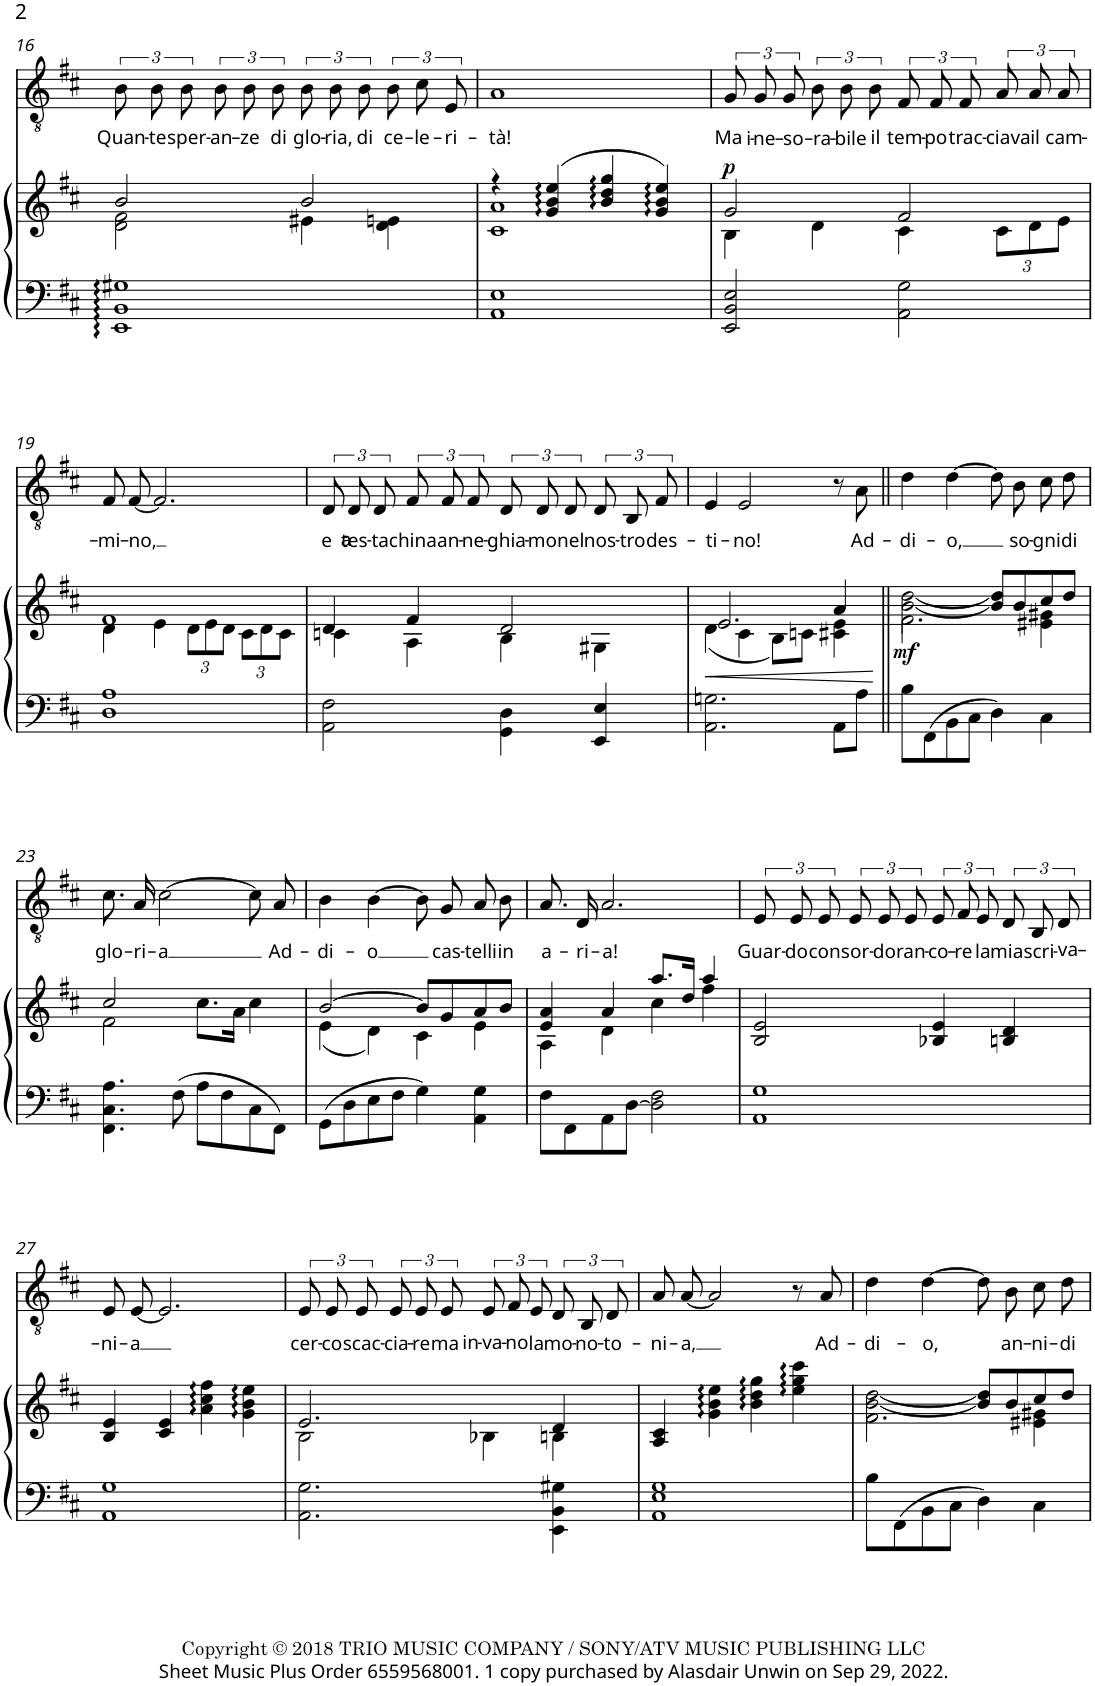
**kern	**kern	**dynam	**kern	**text	**text
*part2	*part2	*part2	*part1	*part1	*part1
*staff3	*staff2	*staff2/3	*staff1	*staff1	*staff1
*I"Piano	*	*	*I"Tenor	*	*
*I'Pno	*	*	*	*	*
!!LO:PB:g=z
*clefF4	*clefG2	*	*clefGv2	*	*
*k[f#c#]	*k[f#c#]	*	*k[f#c#]	*	*
*M4/4	*M4/4	*	*M4/4	*	*
=16	=16	=16	=16	=16	=16
*	*^	*	*	*	*
!	!	!	!	!	!LO:LY:b	!
1EE 1BB 1G#X	2b/	2d\ 2f#\	.	12B\L	Quan-	.
!	!	!	!	!	!LO:LY:b	!
.	.	.	.	12B\	-te	.
!	!	!	!	!	!LO:LY:b	!
.	.	.	.	12B\J	sper-	.
!	!	!	!	!	!LO:LY:b	!
.	.	.	.	12B\L	-an-	.
!	!	!	!	!	!LO:LY:b	!
.	.	.	.	12B\	-ze	.
!	!	!	!	!	!LO:LY:b	!
.	.	.	.	12B\J	di	.
!	!	!	!	!	!LO:LY:b	!
.	2b/	4e#X\	.	12B\L	glo-	.
!	!	!	!	!	!LO:LY:b	!
.	.	.	.	12B\	-ria,	.
!	!	!	!	!	!LO:LY:b	!
.	.	.	.	12B\J	di	.
!	!	!	!	!	!LO:LY:b	!
.	.	4d\ 4en\	.	12B/L	ce-	.
!	!	!	!	!	!LO:LY:b	!
.	.	.	.	12c#/	-le-	.
!	!	!	!	!	!LO:LY:b	!
.	.	.	.	12E/J	-ri-	.
=17	=17	=17	=17	=17	=17	=17
!	!	!	!	!	!LO:LY:b	!
1AA 1E	4r	1c# 1a	.	1A	-tà!	.
.	(4g/ 4b/ 4ee/	.	.	.	.	.
.	4b/ 4dd/ 4gg/	.	.	.	.	.
.	4g/ 4b/ 4ee/)	.	.	.	.	.
=18	=18	=18	=18	=18	=18	=18
!	!	!	!LO:DY:a	!	!LO:LY:b	!LO:LY:b
2EE/ 2BB/ 2E/	2g/	4B\	p	12G/L	Ma	i-
!	!	!	!	!	!	!LO:LY:b
.	.	.	.	12G/	.	-ne-
!	!	!	!	!	!	!LO:LY:b
.	.	.	.	12G/J	.	-so-
!	!	!	!	!	!	!LO:LY:b
.	.	4d\	.	12B\L	.	-ra-
!	!	!	!	!	!	!LO:LY:b
.	.	.	.	12B\	.	-bile
!	!	!	!	!	!LO:LY:b	!
.	.	.	.	12B\J	il	.
!	!	!	!	!	!LO:LY:b	!
2AA\ 2G\	2f#/	4c#\	.	12F#/L	tem-	.
!	!	!	!	!	!LO:LY:b	!
.	.	.	.	12F#/	-po	.
!	!	!	!	!	!LO:LY:b	!
.	.	.	.	12F#/J	trac-	.
*	*	*Xbrackettup	*	*	*	*
!	!	!	!	!	!LO:LY:b	!
.	.	12c#\L	.	12A/L	-ciava	.
!	!	!	!	!	!LO:LY:b	!
.	.	12d\	.	12A/	il	.
!	!	!	!	!	!LO:LY:b	!
.	.	12e\J	.	12A/J	cam-	.
!!LO:LB:g=z
=19	=19	=19	=19	=19	=19	=19
!	!	!	!	!	!LO:LY:b	!
1D 1A	1f#	4d\	.	8F#/L	-mi-	.
!	!	!	!	!	!LO:LY:b	!
.	.	.	.	[8F#/J	-no,	.
.	.	4e\	.	2.F#/]	.	.
.	.	12d\L	.	.	.	.
.	.	12e\	.	.	.	.
.	.	12d\J	.	.	.	.
.	.	12c#\L	.	.	.	.
.	.	12d\	.	.	.	.
.	.	12c#\J	.	.	.	.
=20	=20	=20	=20	=20	=20	=20
!	!	!	!	!	!LO:LY:b	!LO:LY:b
2AA\ 2F#\	4d/	4cn\	.	12D/L	e	a
!	!	!	!	!	!LO:LY:b	!
.	.	.	.	12D/	tes-	.
!	!	!	!	!	!LO:LY:b	!
.	.	.	.	12D/J	-ta	.
!	!	!	!	!	!LO:LY:b	!
.	4f#/	4A\	.	12F#/L	china	.
!	!	!	!	!	!LO:LY:b	!
.	.	.	.	12F#/	an-	.
!	!	!	!	!	!LO:LY:b	!
.	.	.	.	12F#/J	-ne-	.
!	!	!	!	!	!LO:LY:b	!
4GG\ 4D\	2d/	4B\	.	12D/L	-ghia-	.
!	!	!	!	!	!LO:LY:b	!
.	.	.	.	12D/	-mo	.
!	!	!	!	!	!LO:LY:b	!
.	.	.	.	12D/J	nel	.
!	!	!	!	!	!LO:LY:b	!
4EE/ 4E/	.	4G#X\	.	12D/L	nos-	.
!	!	!	!	!	!LO:LY:b	!
.	.	.	.	12BB/	-tro	.
!	!	!	!	!	!LO:LY:b	!
.	.	.	.	12F#/J	des-	.
=21	=21	=21	=21	=21	=21	=21
!	!	!	!	!	!LO:LY:b	!
2.AA\ 2.Gn\	2.e/	(4d\	.	4E/	-ti-	.
!	!	!	!	!	!LO:LY:b	!
.	.	4c#\	.	2E/	-no!	.
.	.	8B\L)	.	.	.	.
.	.	8cn\J	.	.	.	.
8AA\L	4a/	4c#X\ 4e\	.	8r	.	.
!	!	!	!	!	!LO:LY:b	!
8A\J	.	.	.	8A\	Ad-	.
=22||	=22||	=22||	=22||	=22||	=22||	=22||
!	!	!	!LO:DY:b	!	!LO:LY:b	!
8B\L	[2b\ [2dd\	2.f#\	mf	4d\	-di-	.
8FF#\	.	.	.	.	.	.
!	!	!	!	!	!LO:LY:b	!
8BB\	.	.	.	[4d\	-o,	.
8C#\J	.	.	.	.	.	.
4D\	8b/] 8dd/]L	.	.	8d\L]	.	.
!	!	!	!	!	!LO:LY:b	!
.	8b/	.	.	8B\J	so-	.
!	!	!	!	!	!LO:LY:b	!
4C#\	8cc#/	4e#X\ 4g#X\	.	8c#\L	-gni	.
!	!	!	!	!	!LO:LY:b	!
.	8dd/J	.	.	8d\J	di	.
!!LO:LB:g=z
=23	=23	=23	=23	=23	=23	=23
!	!	!	!	!	!LO:LY:b	!
4.FF#\ 4.C#\ 4.A\	2cc#/	2f#\	.	8.c#\L	glo-	.
!	!	!	!	!	!LO:LY:b	!
.	.	.	.	16A\Jk	-ri-	.
!	!	!	!	!	!LO:LY:b	!
.	.	.	.	[2c#\	-a	.
8F#\	.	.	.	.	.	.
8A\L	2ryy	8.cc#\L	.	.	.	.
8F#\	.	.	.	.	.	.
.	.	16a\Jk	.	.	.	.
8C#\	.	4cc#\	.	8c#\L]	.	.
!	!	!	!	!	!LO:LY:b	!
8FF#\J	.	.	.	8A\J	Ad-	.
=24	=24	=24	=24	=24	=24	=24
!	!	!	!	!	!LO:LY:b	!
8GG\L	[2b/	(4e\	.	4B\	-di-	.
8D\	.	.	.	.	.	.
!	!	!	!	!	!LO:LY:b	!
8E\	.	4d\)	.	[4B\	-o	.
8F#\J	.	.	.	.	.	.
4G\	8b/L]	4c#\	.	8B/L]	.	.
!	!	!	!	!	!LO:LY:b	!
.	8g/	.	.	8G/J	cas-	.
!	!	!	!	!	!LO:LY:b	!
4AA\ 4G\	8a/	4e\	.	8A/L	-telli	.
!	!	!	!	!	!LO:LY:b	!
.	8b/J	.	.	8B/J	-in	.
=25	=25	=25	=25	=25	=25	=25
!	!	!	!	!	!LO:LY:b	!
8F#\L	4e/ 4a/	4A\	.	8.A/L	a-	.
8FF#\	.	.	.	.	.	.
!	!	!	!	!	!LO:LY:b	!
.	.	.	.	16D/Jk	-ri-	.
!	!	!	!	!	!LO:LY:b	!
8AA\	4a/	4d\	.	2.A/	-a!	.
[8D\J	.	.	.	.	.	.
2D\] 2F#\	8.aa/L	4cc#\	.	.	.	.
.	16dd/Jk	.	.	.	.	.
.	4aa/	4ff#\	.	.	.	.
=26	=26	=26	=26	=26	=26	=26
!	!	!	!	!	!LO:LY:b	!
*	*v	*v	*	*	*	*
1AA 1G	2B/ 2e/	.	12E/L	Guar-	.
!	!	!	!	!LO:LY:b	!
.	.	.	12E/	-do	.
!	!	!	!	!LO:LY:b	!
.	.	.	12E/J	con	.
!	!	!	!	!LO:LY:b	!
.	.	.	12E/L	sor-	.
!	!	!	!	!LO:LY:b	!
.	.	.	12E/	-do	.
!	!	!	!	!LO:LY:b	!
.	.	.	12E/J	ran-	.
!	!	!	!	!LO:LY:b	!
.	4B-X/ 4e/	.	12E/L	-co-	.
!	!	!	!	!LO:LY:b	!
.	.	.	12F#/	-re	.
!	!	!	!	!LO:LY:b	!
.	.	.	12E/J	la	.
!	!	!	!	!LO:LY:b	!
.	4Bn/ 4d/	.	12D/L	mia	.
!	!	!	!	!LO:LY:b	!
.	.	.	12BB/	scri-	.
!	!	!	!	!LO:LY:b	!
.	.	.	12D/J	-va-	.
!!LO:LB:g=z
=27	=27	=27	=27	=27	=27
!	!	!	!	!LO:LY:b	!
1AA 1G	4B/ 4e/	.	8E/L	-ni-	.
!	!	!	!	!LO:LY:b	!
.	.	.	[8E/J	-a	.
.	4c#/ 4e/	.	2.E/]	.	.
.	4a\ 4cc#\ 4ff#\	.	.	.	.
.	4g\ 4b\ 4ee\	.	.	.	.
=28	=28	=28	=28	=28	=28
*	*^	*	*	*	*
!	!	!	!	!	!LO:LY:b	!
2.AA\ 2.G\	2.e/	2B\	.	12E/L	cer-	.
!	!	!	!	!	!LO:LY:b	!
.	.	.	.	12E/	-co	.
!	!	!	!	!	!LO:LY:b	!
.	.	.	.	12E/J	scac-	.
!	!	!	!	!	!LO:LY:b	!
.	.	.	.	12E/L	-cia-	.
!	!	!	!	!	!LO:LY:b	!
.	.	.	.	12E/	-re	.
!	!	!	!	!	!LO:LY:b	!LO:LY:b
.	.	.	.	12E/J	ma	in-
!	!	!	!	!	!	!LO:LY:b
.	.	4B-X\	.	12E/L	.	-va-
!	!	!	!	!	!	!LO:LY:b
.	.	.	.	12F#/	.	-no
!	!	!	!	!	!LO:LY:b	!
.	.	.	.	12E/J	la	.
!	!	!	!	!	!LO:LY:b	!
4EE\ 4BB\ 4G#X\	4d/	4Bn\	.	12D/L	mo-	.
!	!	!	!	!	!LO:LY:b	!
.	.	.	.	12BB/	-no-	.
!	!	!	!	!	!LO:LY:b	!
.	.	.	.	12D/J	-to-	.
*	*v	*v	*	*	*	*
=29	=29	=29	=29	=29	=29
!	!	!	!	!LO:LY:b	!
1AA 1E 1G	4A/ 4c#/	.	8A/L	-ni-	.
!	!	!	!	!LO:LY:b	!
.	.	.	[8A/J	-a,	.
.	4g\ 4b\ 4ee\	.	2A/]	.	.
.	4b\ 4dd\ 4gg\	.	.	.	.
.	4ee\ 4gg\ 4ccc#\	.	8r	.	.
!	!	!	!	!LO:LY:b	!
.	.	.	8A/	Ad-	.
=30	=30	=30	=30	=30	=30
*	*^	*	*	*	*
!	!	!	!	!	!LO:LY:b	!
8B\L	[2b\ [2dd\	2.f#\	.	4d\	-di-	.
8FF#\	.	.	.	.	.	.
!	!	!	!	!	!LO:LY:b	!
8BB\	.	.	.	[4d\	-o,	.
8C#\J	.	.	.	.	.	.
4D\	8b/] 8dd/]L	.	.	8d\L]	.	.
!	!	!	!	!	!LO:LY:b	!
.	8b/	.	.	8B\J	an-	.
!	!	!	!	!	!LO:LY:b	!
4C#\	8cc#/	4e#X\ 4g#X\	.	8c#\L	-ni-	.
!	!	!	!	!	!LO:LY:b	!
.	8dd/J	.	.	8d\J	-di	.
*	*v	*v	*	*	*	*
=	=	=	=	=	=
*-	*-	*-	*-	*-	*-
